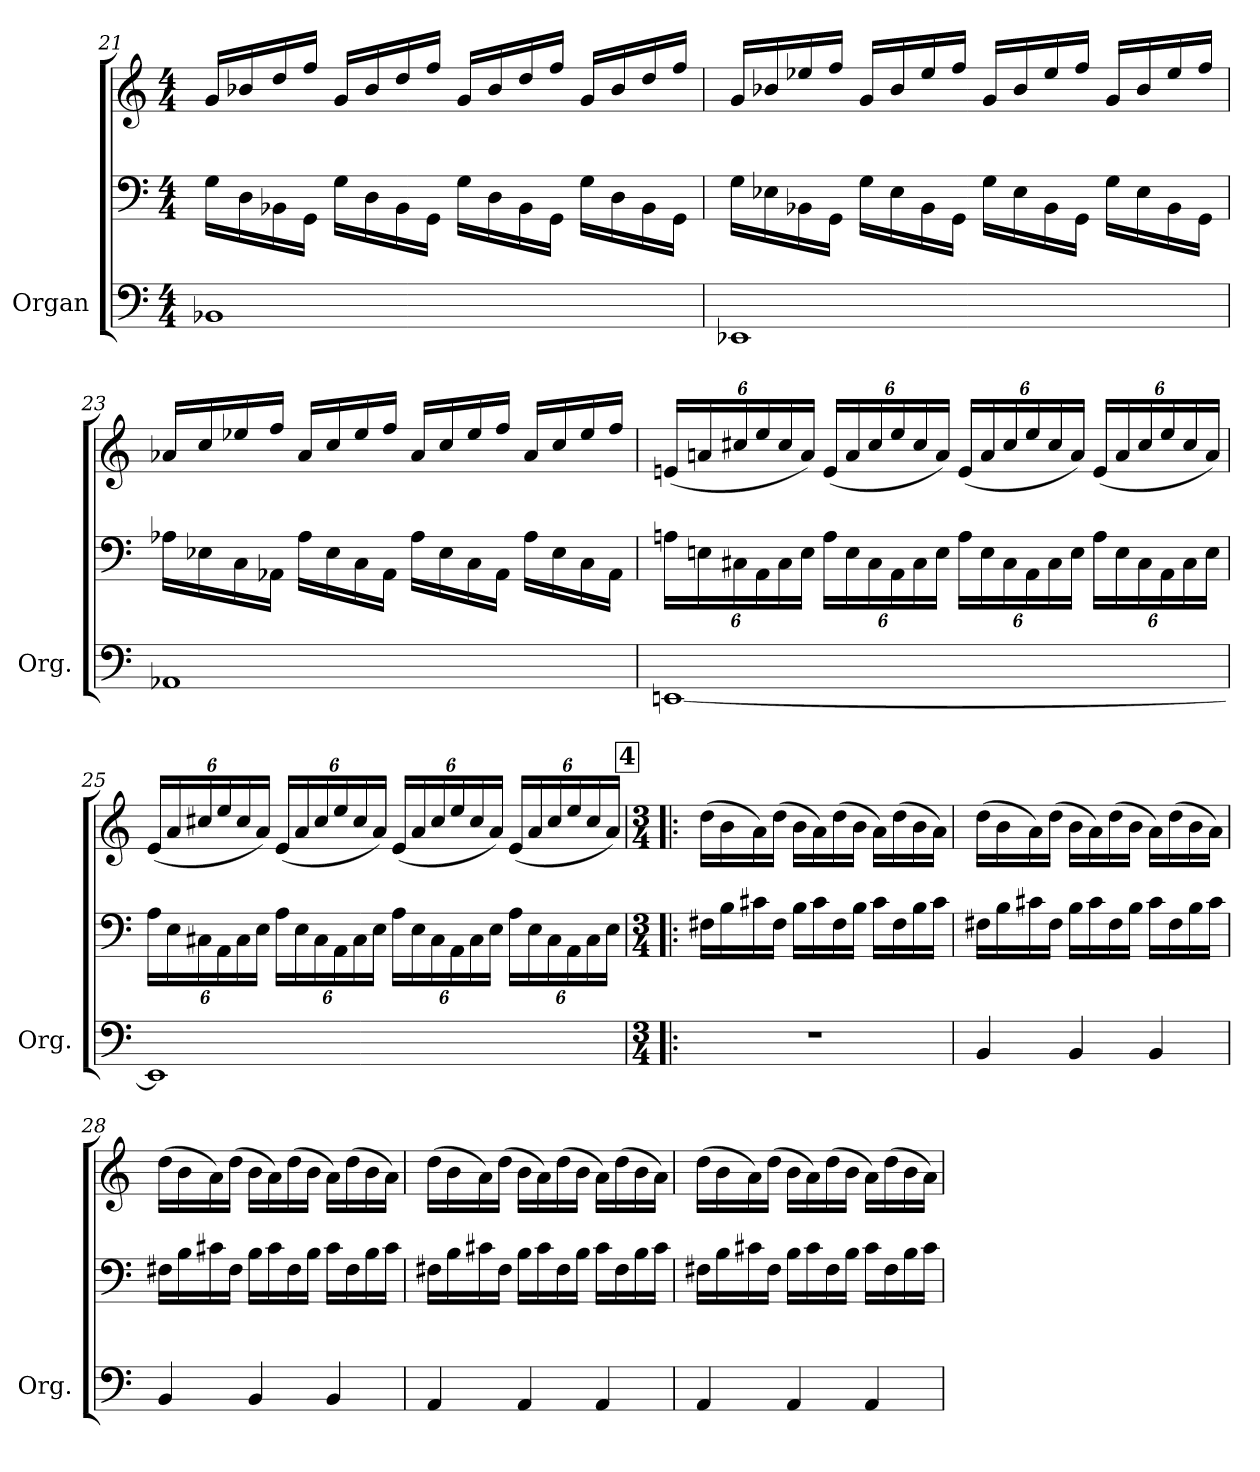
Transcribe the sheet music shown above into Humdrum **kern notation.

**kern	**kern	**kern
*part1	*part1	*part1
*staff3	*staff2	*staff1
*I"Organ	*	*
*I'Org.	*	*
*clefF4	*clefF4	*clefG2
*k[]	*k[]	*k[]
*M4/4	*M4/4	*M4/4
=21	=21	=21
1BB-X	16G\LL	16g/LL
.	16D\	16b-X/
.	16BB-X\	16dd/
.	16GG\JJ	16ff/JJ
.	16G\LL	16g/LL
.	16D\	16b-/
.	16BB-\	16dd/
.	16GG\JJ	16ff/JJ
.	16G\LL	16g/LL
.	16D\	16b-/
.	16BB-\	16dd/
.	16GG\JJ	16ff/JJ
.	16G\LL	16g/LL
.	16D\	16b-/
.	16BB-\	16dd/
.	16GG\JJ	16ff/JJ
!!LO:LB:g=z
=22	=22	=22
1EE-X	16G\LL	16g/LL
.	16E-X\	16b-X/
.	16BB-X\	16ee-X/
.	16GG\JJ	16ff/JJ
.	16G\LL	16g/LL
.	16E-\	16b-/
.	16BB-\	16ee-/
.	16GG\JJ	16ff/JJ
.	16G\LL	16g/LL
.	16E-\	16b-/
.	16BB-\	16ee-/
.	16GG\JJ	16ff/JJ
.	16G\LL	16g/LL
.	16E-\	16b-/
.	16BB-\	16ee-/
.	16GG\JJ	16ff/JJ
=23	=23	=23
1AA-X	16A-X\LL	16a-X/LL
.	16E-X\	16cc/
.	16C\	16ee-X/
.	16AA-X\JJ	16ff/JJ
.	16A-\LL	16a-/LL
.	16E-\	16cc/
.	16C\	16ee-/
.	16AA-\JJ	16ff/JJ
.	16A-\LL	16a-/LL
.	16E-\	16cc/
.	16C\	16ee-/
.	16AA-\JJ	16ff/JJ
.	16A-\LL	16a-/LL
.	16E-\	16cc/
.	16C\	16ee-/
.	16AA-\JJ	16ff/JJ
=24	=24	=24
*	*Xbrackettup	*Xbrackettup
[1EEn	24An\LL	(<24en/LL
.	24En\	24an/
.	24C#X\	24cc#X/
.	24AA\	24ee/
.	24C#\	24cc#/
.	24E\JJ	24a/JJ)
.	24A\LL	(<24e/LL
.	24E\	24a/
.	24C#\	24cc#/
.	24AA\	24ee/
.	24C#\	24cc#/
.	24E\JJ	24a/JJ)
.	24A\LL	(<24e/LL
.	24E\	24a/
.	24C#\	24cc#/
.	24AA\	24ee/
.	24C#\	24cc#/
.	24E\JJ	24a/JJ)
.	24A\LL	(<24e/LL
.	24E\	24a/
.	24C#\	24cc#/
.	24AA\	24ee/
.	24C#\	24cc#/
.	24E\JJ	24a/JJ)
=25	=25	=25
1EE]	24A\LL	(<24e/LL
.	24E\	24a/
.	24C#X\	24cc#X/
.	24AA\	24ee/
.	24C#\	24cc#/
.	24E\JJ	24a/JJ)
.	24A\LL	(<24e/LL
.	24E\	24a/
.	24C#\	24cc#/
.	24AA\	24ee/
.	24C#\	24cc#/
.	24E\JJ	24a/JJ)
.	24A\LL	(<24e/LL
.	24E\	24a/
.	24C#\	24cc#/
.	24AA\	24ee/
.	24C#\	24cc#/
.	24E\JJ	24a/JJ)
.	24A\LL	(<24e/LL
.	24E\	24a/
.	24C#\	24cc#/
.	24AA\	24ee/
.	24C#\	24cc#/
.	24E\JJ	24a/JJ)
!!LO:PB:g=z
!!LO:REH:place=s1:a:B:fs=14:t=4
=26!|:	=26!|:	=26!|:
*M3/4	*M3/4	*M3/4
2.r	16F#X\LL	(>16dd\LL
.	16B\	16b\
.	16c#X\	16a\)
.	16F#\JJ	(>16dd\JJ
.	16B\LL	16b\LL
.	16c#\	16a\)
.	16F#\	(>16dd\
.	16B\JJ	16b\JJ
.	16c#\LL	16a\LL)
.	16F#\	(>16dd\
.	16B\	16b\
.	16c#\JJ	16a\JJ)
=27	=27	=27
4BB/	16F#X\LL	(>16dd\LL
.	16B\	16b\
.	16c#X\	16a\)
.	16F#\JJ	(>16dd\JJ
4BB/	16B\LL	16b\LL
.	16c#\	16a\)
.	16F#\	(>16dd\
.	16B\JJ	16b\JJ
4BB/	16c#\LL	16a\LL)
.	16F#\	(>16dd\
.	16B\	16b\
.	16c#\JJ	16a\JJ)
=28	=28	=28
4BB/	16F#X\LL	(>16dd\LL
.	16B\	16b\
.	16c#X\	16a\)
.	16F#\JJ	(>16dd\JJ
4BB/	16B\LL	16b\LL
.	16c#\	16a\)
.	16F#\	(>16dd\
.	16B\JJ	16b\JJ
4BB/	16c#\LL	16a\LL)
.	16F#\	(>16dd\
.	16B\	16b\
.	16c#\JJ	16a\JJ)
=29	=29	=29
4AA/	16F#X\LL	(>16dd\LL
.	16B\	16b\
.	16c#X\	16a\)
.	16F#\JJ	(>16dd\JJ
4AA/	16B\LL	16b\LL
.	16c#\	16a\)
.	16F#\	(>16dd\
.	16B\JJ	16b\JJ
4AA/	16c#\LL	16a\LL)
.	16F#\	(>16dd\
.	16B\	16b\
.	16c#\JJ	16a\JJ)
=30	=30	=30
4AA/	16F#X\LL	(>16dd\LL
.	16B\	16b\
.	16c#X\	16a\)
.	16F#\JJ	(>16dd\JJ
4AA/	16B\LL	16b\LL
.	16c#\	16a\)
.	16F#\	(>16dd\
.	16B\JJ	16b\JJ
4AA/	16c#\LL	16a\LL)
.	16F#\	(>16dd\
.	16B\	16b\
.	16c#\JJ	16a\JJ)
=	=	=
*-	*-	*-
